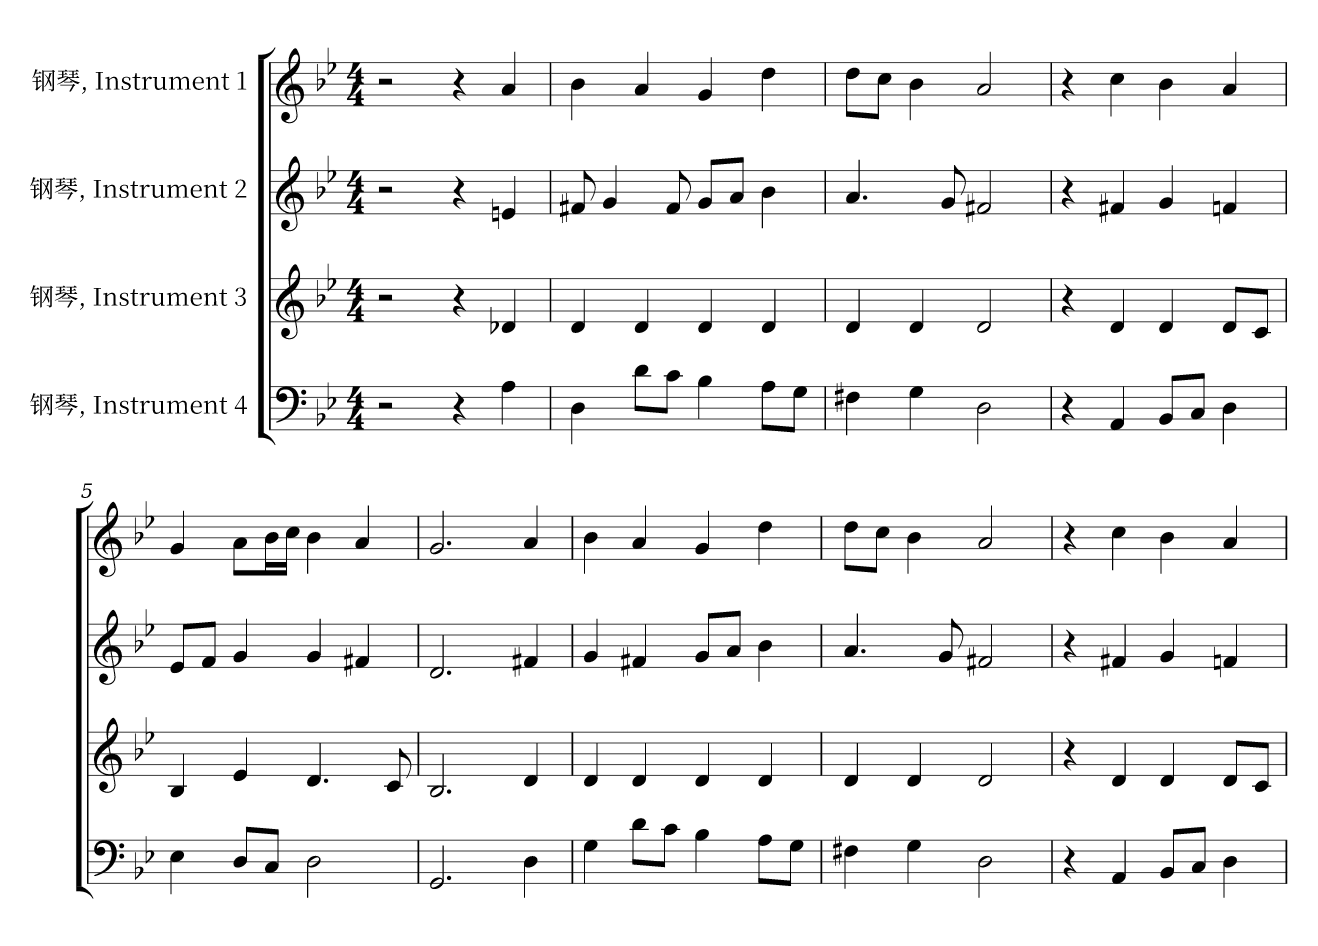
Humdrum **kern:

**kern	**kern	**kern	**kern
*part4	*part3	*part2	*part1
*staff4	*staff3	*staff2	*staff1
*I"钢琴, Instrument 4	*I"钢琴, Instrument 3	*I"钢琴, Instrument 2	*I"钢琴, Instrument 1
*clefF4	*clefG2	*clefG2	*clefG2
*k[b-e-]	*k[b-e-]	*k[b-e-]	*k[b-e-]
*M4/4	*M4/4	*M4/4	*M4/4
*MM96	*MM96	*MM96	*MM96
=1	=1	=1	=1
2r	2r	2r	2r
4r	4r	4r	4r
4A\	4d-X/	4en/	4a/
=2	=2	=2	=2
4D\	4d/	8f#X/	4b-\
.	.	4g/	.
8d\L	4d/	.	4a/
8c\J	.	8f#/	.
4B-\	4d/	8g/L	4g/
.	.	8a/J	.
8A\L	4d/	4b-\	4dd\
8G\J	.	.	.
=3	=3	=3	=3
4F#X\	4d/	4.a/	8dd\L
.	.	.	8cc\J
4G\	4d/	.	4b-\
.	.	8g/	.
2D\	2d/	2f#X/	2a/
=4	=4	=4	=4
4r	4r	4r	4r
4AA/	4d/	4f#X/	4cc\
8BB-/L	4d/	4g/	4b-\
8C/J	.	.	.
4D\	8d/L	4fn/	4a/
.	8c/J	.	.
!!LO:LB:g=z
=5	=5	=5	=5
4E-\	4B-/	8e-/L	4g/
.	.	8f/J	.
8D/L	4e-/	4g/	8a\L
8C/J	.	.	16b-\L
.	.	.	16cc\JJ
2D\	4.d/	4g/	4b-\
.	.	4f#X/	4a/
.	8c/	.	.
=6	=6	=6	=6
2.GG/	2.B-/	2.d/	2.g/
4D\	4d/	4f#X/	4a/
=7	=7	=7	=7
4G\	4d/	4g/	4b-\
8d\L	4d/	4f#X/	4a/
8c\J	.	.	.
4B-\	4d/	8g/L	4g/
.	.	8a/J	.
8A\L	4d/	4b-\	4dd\
8G\J	.	.	.
=8	=8	=8	=8
4F#X\	4d/	4.a/	8dd\L
.	.	.	8cc\J
4G\	4d/	.	4b-\
.	.	8g/	.
2D\	2d/	2f#X/	2a/
=9	=9	=9	=9
4r	4r	4r	4r
4AA/	4d/	4f#X/	4cc\
8BB-/L	4d/	4g/	4b-\
8C/J	.	.	.
4D\	8d/L	4fn/	4a/
.	8c/J	.	.
=	=	=	=
*-	*-	*-	*-
